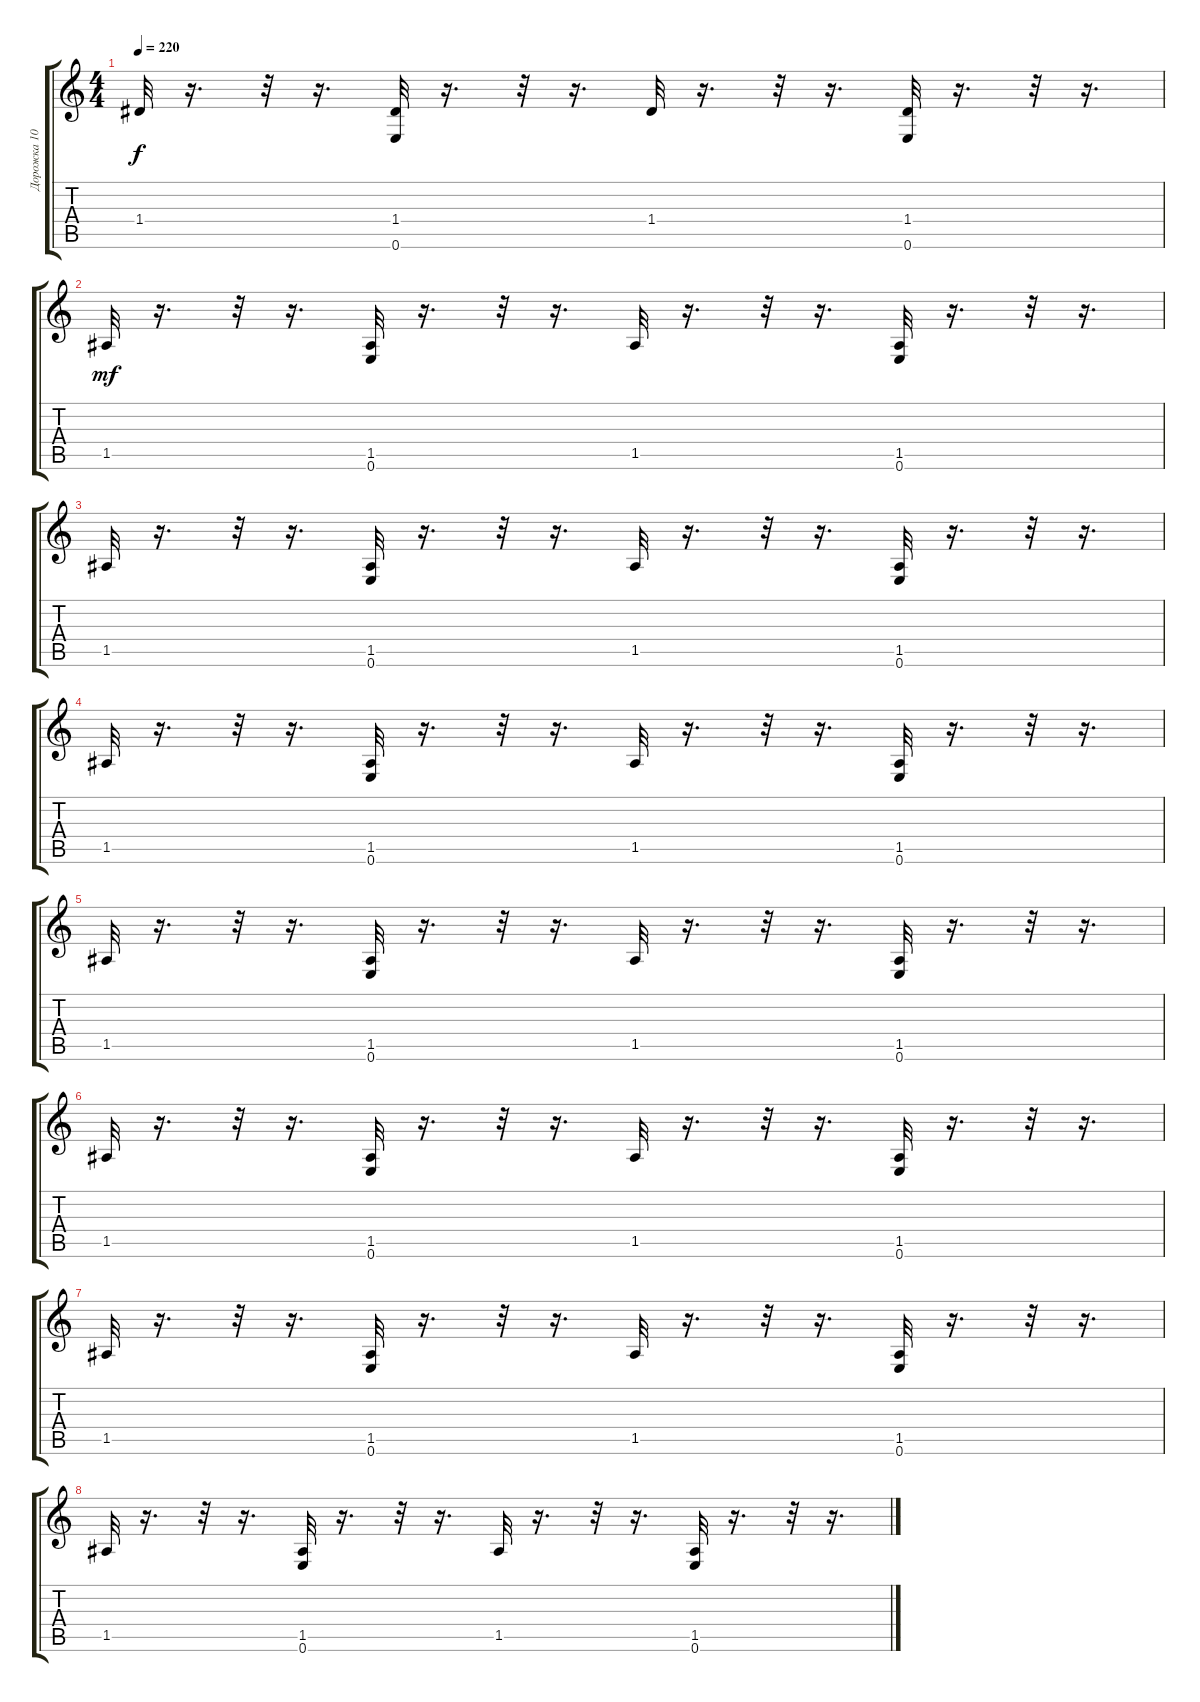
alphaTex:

\track ("Дорожка 10" "Дорожка 10") {instrument acousticguitarnylon}
\staff {score tabs}
\tuning (E4 B3 G3 D3 A2 E2) {hide}
\ts (4 4)
\tempo 220
\clef g2
\ks c
1.4.32{dy f} r.16{d} r.32 r.16{d} (1.4 0.6).32 r.16{d} r.32 r.16{d} 1.4.32 r.16{d} r.32 r.16{d} (1.4 0.6).32 r.16{d} r.32 r.16{d} |
1.5.32{dy mf} r.16{d} r.32 r.16{d} (1.5 0.6).32 r.16{d} r.32 r.16{d} 1.5.32 r.16{d} r.32 r.16{d} (1.5 0.6).32 r.16{d} r.32 r.16{d} |
1.5.32 r.16{d} r.32 r.16{d} (1.5 0.6).32 r.16{d} r.32 r.16{d} 1.5.32 r.16{d} r.32 r.16{d} (1.5 0.6).32 r.16{d} r.32 r.16{d} |
1.5.32 r.16{d} r.32 r.16{d} (1.5 0.6).32 r.16{d} r.32 r.16{d} 1.5.32 r.16{d} r.32 r.16{d} (1.5 0.6).32 r.16{d} r.32 r.16{d} |
1.5.32 r.16{d} r.32 r.16{d} (1.5 0.6).32 r.16{d} r.32 r.16{d} 1.5.32 r.16{d} r.32 r.16{d} (1.5 0.6).32 r.16{d} r.32 r.16{d} |
1.5.32 r.16{d} r.32 r.16{d} (1.5 0.6).32 r.16{d} r.32 r.16{d} 1.5.32 r.16{d} r.32 r.16{d} (1.5 0.6).32 r.16{d} r.32 r.16{d} |
1.5.32 r.16{d} r.32 r.16{d} (1.5 0.6).32 r.16{d} r.32 r.16{d} 1.5.32 r.16{d} r.32 r.16{d} (1.5 0.6).32 r.16{d} r.32 r.16{d} |
1.5.32 r.16{d} r.32 r.16{d} (1.5 0.6).32 r.16{d} r.32 r.16{d} 1.5.32 r.16{d} r.32 r.16{d} (1.5 0.6).32 r.16{d} r.32 r.16{d}
